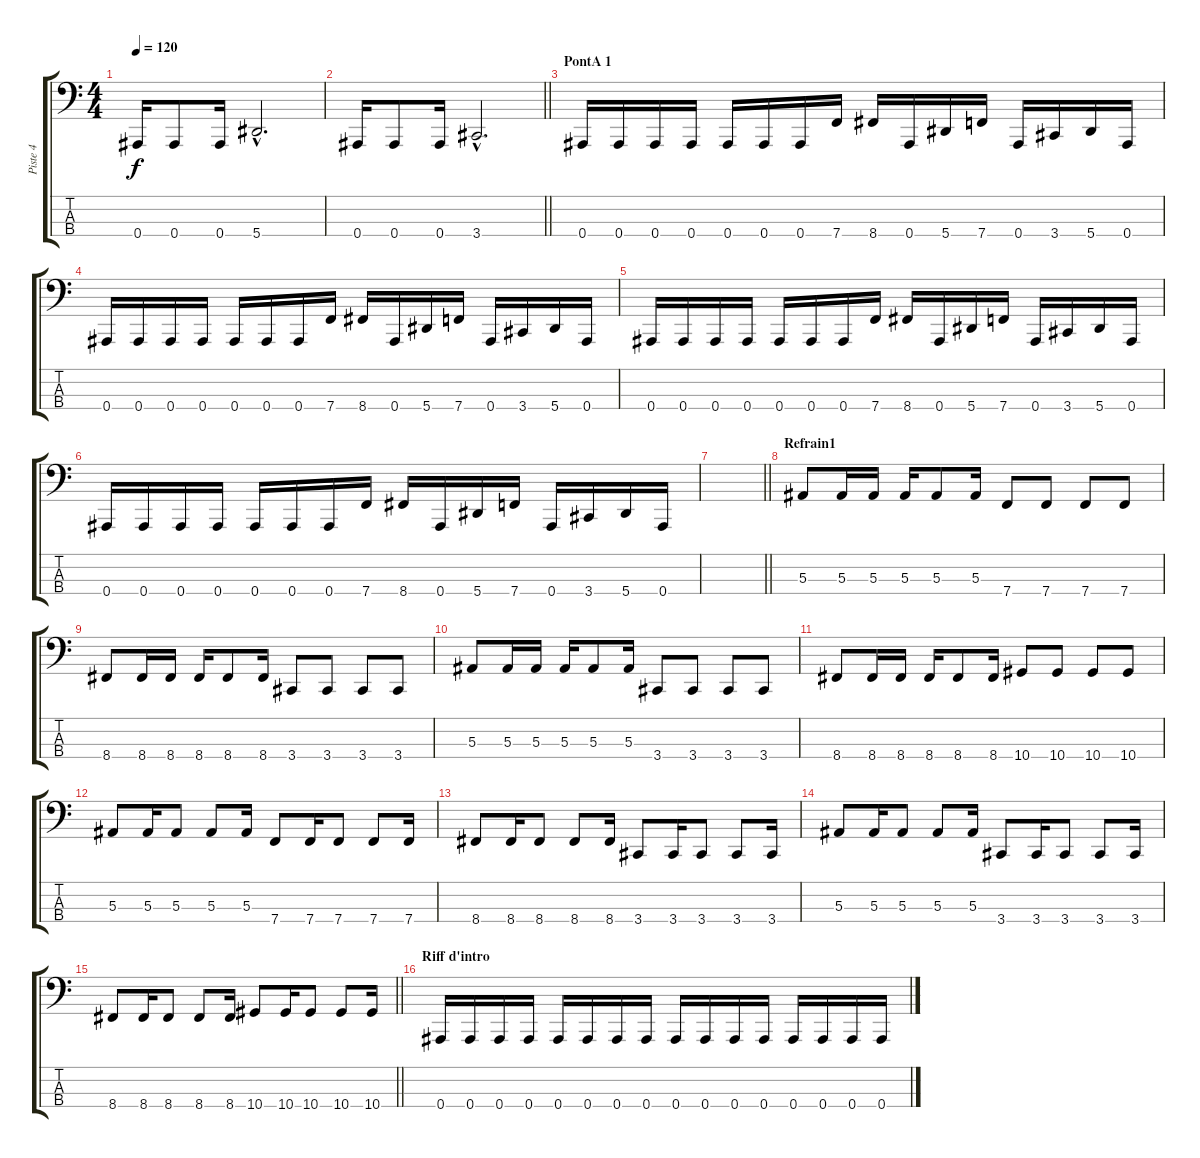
\track ("Piste 4" "Piste 4") {instrument electricbasspick}
\staff {score tabs}
\tuning (Eb2 Bb1 F1 Bb0) {hide}
\ts (4 4)
\tempo 120
\clef f4
\ks c
0.4.16{dy f} 0.4.8 0.4.16 5.4{hac}.2{d} |
\barLineRight lightlight
0.4.16 0.4.8 0.4.16 3.4{hac}.2{d} |
\section ("" "PontA 1")
0.4.16 0.4.16 0.4.16 0.4.16 0.4.16 0.4.16 0.4.16 7.4.16 8.4.16 0.4.16 5.4.16 7.4.16 0.4.16 3.4.16 5.4.16 0.4.16 |
0.4.16 0.4.16 0.4.16 0.4.16 0.4.16 0.4.16 0.4.16 7.4.16 8.4.16 0.4.16 5.4.16 7.4.16 0.4.16 3.4.16 5.4.16 0.4.16 |
0.4.16 0.4.16 0.4.16 0.4.16 0.4.16 0.4.16 0.4.16 7.4.16 8.4.16 0.4.16 5.4.16 7.4.16 0.4.16 3.4.16 5.4.16 0.4.16 |
0.4.16 0.4.16 0.4.16 0.4.16 0.4.16 0.4.16 0.4.16 7.4.16 8.4.16 0.4.16 5.4.16 7.4.16 0.4.16 3.4.16 5.4.16 0.4.16 |
\barLineRight lightlight
|
\section ("" "Refrain1")
5.3.8 5.3.16 5.3.16 5.3.16 5.3.8 5.3.16 7.4.8 7.4.8 7.4.8 7.4.8 |
8.4.8 8.4.16 8.4.16 8.4.16 8.4.8 8.4.16 3.4.8 3.4.8 3.4.8 3.4.8 |
5.3.8 5.3.16 5.3.16 5.3.16 5.3.8 5.3.16 3.4.8 3.4.8 3.4.8 3.4.8 |
8.4.8 8.4.16 8.4.16 8.4.16 8.4.8 8.4.16 10.4.8 10.4.8 10.4.8 10.4.8 |
5.3.8 5.3.16 5.3.8 5.3.8 5.3.16 7.4.8 7.4.16 7.4.8 7.4.8 7.4.16 |
8.4.8 8.4.16 8.4.8 8.4.8 8.4.16 3.4.8 3.4.16 3.4.8 3.4.8 3.4.16 |
5.3.8 5.3.16 5.3.8 5.3.8 5.3.16 3.4.8 3.4.16 3.4.8 3.4.8 3.4.16 |
\barLineRight lightlight
8.4.8 8.4.16 8.4.8 8.4.8 8.4.16 10.4.8 10.4.16 10.4.8 10.4.8 10.4.16 |
\section ("" "Riff d'intro")
0.4.16 0.4.16 0.4.16 0.4.16 0.4.16 0.4.16 0.4.16 0.4.16 0.4.16 0.4.16 0.4.16 0.4.16 0.4.16 0.4.16 0.4.16 0.4.16
